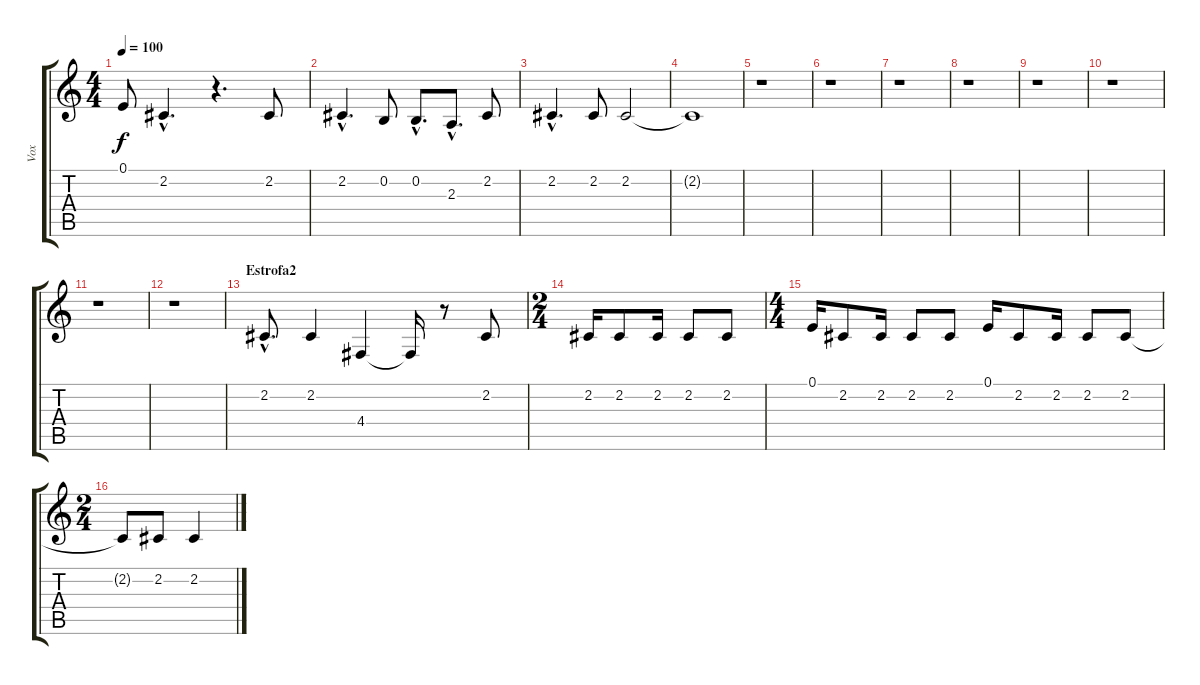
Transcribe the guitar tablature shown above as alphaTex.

\track ("Vox" "Vox") {instrument harmonica}
\staff {score tabs}
\tuning (E4 B3 G3 D3 A2 E2) {hide}
\ts (4 4)
\tempo 100
\clef g2
\ks c
0.1.8{dy f} 2.2{hac}.4{d} r.4{d} 2.2.8 |
2.2{hac}.4{d} 0.2.8 0.2{hac}.8{d} 2.3{hac}.8{d} 2.2.8 |
2.2{hac}.4{d} 2.2.8 2.2.2 |
2.2{t}.1 |
r.1 |
r.1 |
r.1 |
r.1 |
r.1 |
r.1 |
r.1 |
r.1 |
\section ("" "Estrofa2")
2.2{hac}.8{d} 2.2.4 4.4.4 4.4{t}.16 r.8 2.2.8 |
\ts (2 4)
2.2.16 2.2.8 2.2.16 2.2.8 2.2.8 |
\ts (4 4)
0.1.16 2.2.8 2.2.16 2.2.8 2.2.8 0.1.16 2.2.8 2.2.16 2.2.8 2.2.8 |
\ts (2 4)
2.2{t}.8 2.2.8 2.2.4
